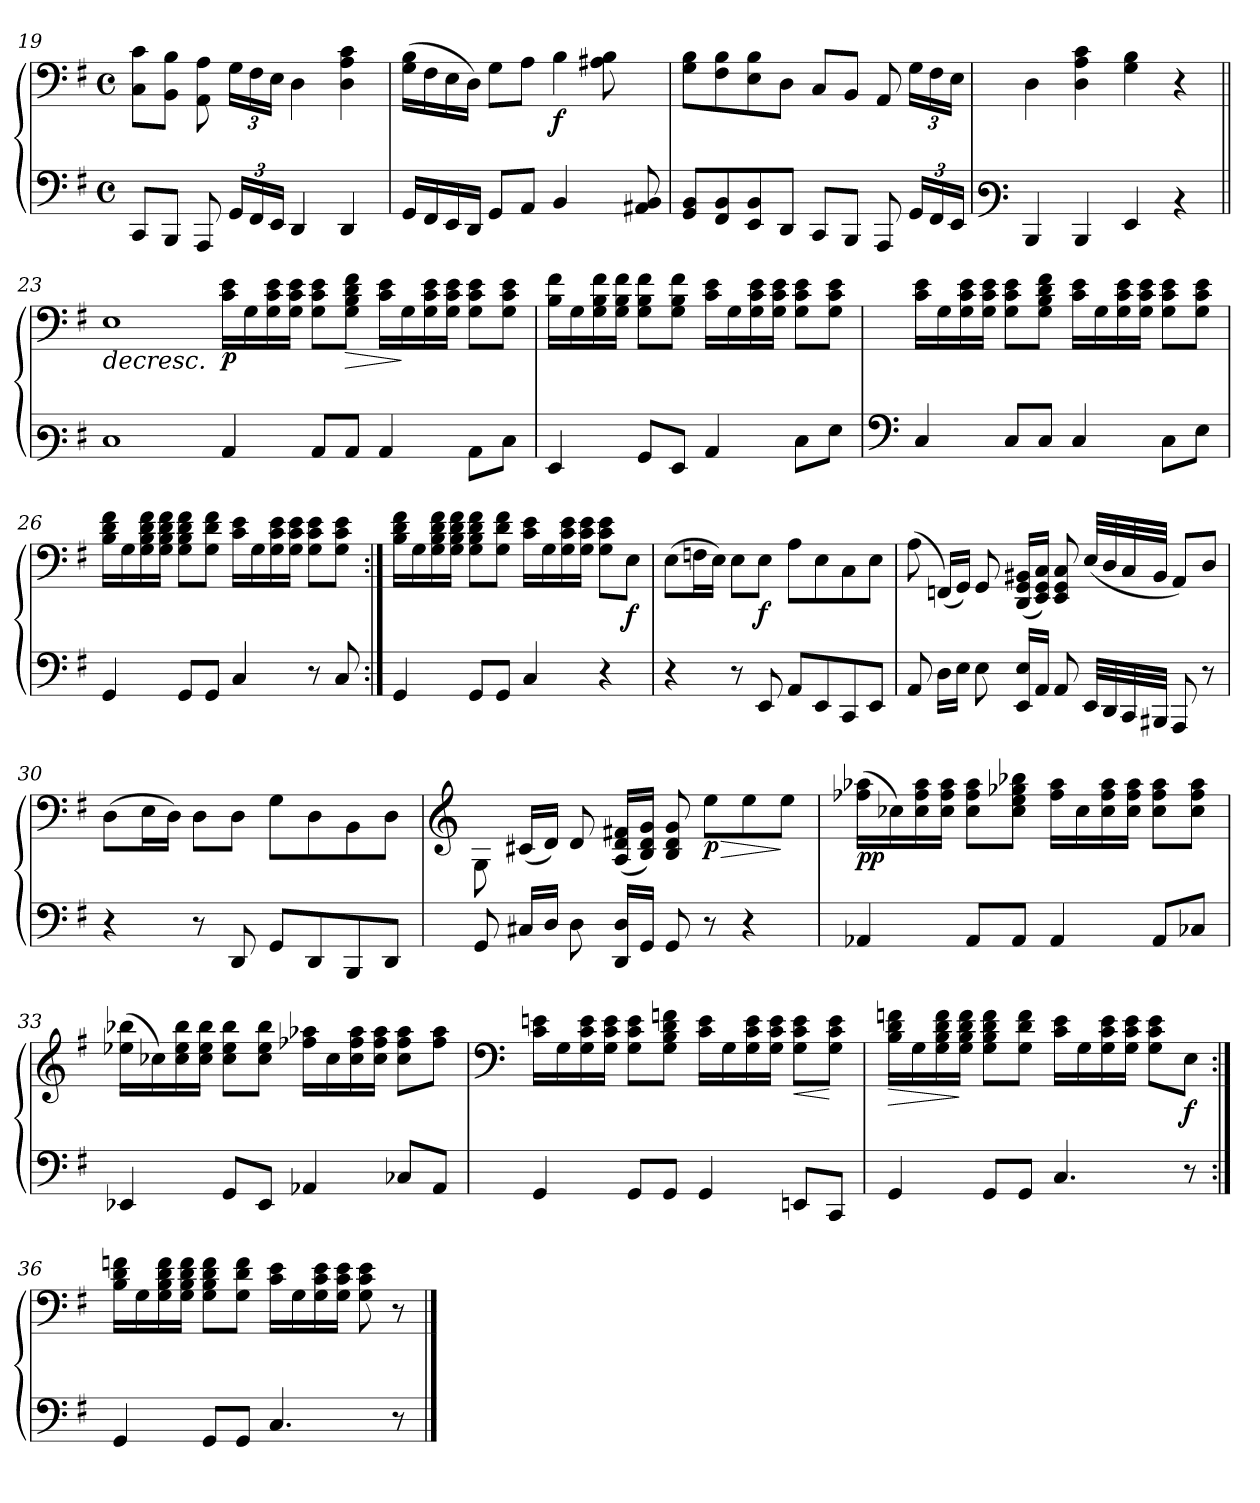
**kern	**kern	**dynam
*part1	*part1	*part1
*staff2	*staff1	*staff1/2
!!LO:PB:g=z
*clefF4	*clefF4	*
*k[f#]	*k[f#]	*
*M4/4	*M4/4	*
*met(c)	*met(c)	*
=19	=19	=19
8CC/L	8C\ 8c\L	.
8BBB/J	8BB\ 8B\J	.
8AAA/	8AA\ 8A\	.
24GG/LL	24G\LL	.
24FF#/	24F#\	.
24EE/JJ	24E\JJ	.
4DD/	4D\	.
4DD/	4D\ 4A\ 4c\	.
=20	=20	=20
*^	*	*
2..ryy	16GG/LL	(>16G\ 16B\LL	.
.	16FF#/	16F#\	.
.	16EE/	16E\	.
.	16DD/JJ	16D\JJ)	.
.	8GG/L	8G\L	.
.	8AA/J	8A\J	.
!	!	!	!LO:DY:b
.	4BB/	4B\	f
.	4ryy	8A#X\ 8B\L	.
8AA#X/ 8BB/L	.	8ryy	.
*v	*v	*	*
=21	=21	=21
8GG/ 8BB/L	8G\ 8B\L	.
8FF#/ 8BB/	8F#\ 8B\	.
8EE/ 8BB/	8E\ 8B\	.
8DD/J	8D\J	.
8CC/L	8C/L	.
8BBB/J	8BB/J	.
8AAA/	8AA/	.
24GG/LL	24G\LL	.
24FF#/	24F#\	.
24EE/JJ	24E\JJ	.
!!LO:LB:g=z
=22	=22	=22
*clefF3	*	*
4DD/	4D\	.
4DD/	4D\ 4A\ 4c\	.
4GG/	4G\ 4B\	.
4rD	4r	.
=23||	=23||	=23||
!	!	!LO:HP:b
1E	1E	>
!	!	!LO:DY:b
4C/	16c\ 16e\LL	p
.	16G\	]
.	16G\ 16c\ 16e\	.
.	16G\ 16c\ 16e\JJ	.
8C/L	8G\ 8c\ 8e\L	.
!	!	!LO:HP:b
8C/J	8G\ 8B\ 8d\ 8f#\J	>
4C/	16c\ 16e\LL	.
.	16G\	]
.	16G\ 16c\ 16e\	.
.	16G\ 16c\ 16e\JJ	.
8C\L	8G\ 8c\ 8e\L	.
8E\J	8G\ 8c\ 8e\J	.
=24	=24	=24
4GG/	16B\ 16f#\LL	.
.	16G\	.
.	16G\ 16B\ 16f#\	.
.	16G\ 16B\ 16f#\JJ	.
8BB/L	8G\ 8B\ 8f#\L	.
8GG/J	8G\ 8B\ 8f#\J	.
4C/	16c\ 16e\LL	.
.	16G\	.
.	16G\ 16c\ 16e\	.
.	16G\ 16c\ 16e\JJ	.
8E\L	8G\ 8c\ 8e\L	.
8G\J	8G\ 8c\ 8e\J	.
!!LO:LB:g=z
=25	=25	=25
*clefF4	*	*
4C/	16c\ 16e\LL	.
.	16G\	.
.	16G\ 16c\ 16e\	.
.	16G\ 16c\ 16e\JJ	.
8C/L	8G\ 8c\ 8e\L	.
8C/J	8G\ 8B\ 8d\ 8f#\J	.
4C/	16c\ 16e\LL	.
.	16G\	.
.	16G\ 16c\ 16e\	.
.	16G\ 16c\ 16e\JJ	.
8C\L	8G\ 8c\ 8e\L	.
8E\J	8G\ 8c\ 8e\J	.
=26	=26	=26
4GG/	16B\ 16d\ 16f#\LL	.
.	16G\	.
.	16G\ 16B\ 16d\ 16f#\	.
.	16G\ 16B\ 16d\ 16f#\JJ	.
8GG/L	8G\ 8B\ 8d\ 8f#\L	.
8GG/J	8G\ 8d\ 8f#\J	.
4C/	16c\ 16e\LL	.
.	16G\	.
.	16G\ 16c\ 16e\	.
.	16G\ 16c\ 16e\JJ	.
8r	8G\ 8c\ 8e\L	.
8C/	8G\ 8c\ 8e\J	.
=27:|!	=27:|!	=27:|!
4GG/	16B\ 16d\ 16f#\LL	.
.	16G\	.
.	16G\ 16B\ 16d\ 16f#\	.
.	16G\ 16B\ 16d\ 16f#\JJ	.
8GG/L	8G\ 8B\ 8d\ 8f#\L	.
8GG/J	8G\ 8d\ 8f#\J	.
4C/	16c\ 16e\LL	.
.	16G\	.
.	16G\ 16c\ 16e\	.
.	16G\ 16c\ 16e\JJ	.
4r	8G\ 8c\ 8e\L	.
!	!	!LO:DY:b
.	8E\J	f
!!LO:PB:g=z
=28	=28	=28
4r	(>8E\L	.
.	16F\L	.
.	16E\JJ)	.
8r	8E\L	.
!	!	!LO:DY:b
8EE/	8E\J	f
8AA/L	8A\L	.
8EE/	8E\	.
8CC/	8C\	.
8EE/J	8E\J	.
=29	=29	=29
8AA/	(<8A\	.
16D\LL	(<16FF/LL)	.
16E\JJ	16GG/JJ)	.
8E\	8GG/	.
16EE/ 16E/LL	(<16DD/ 16GG/ 16BB#X/LL	.
16AA/JJ	16EE/ 16GG/ 16C/JJ)	.
8AA/	8EE/ 8GG/ 8C/	.
32EE/LLL	(<32E/LLL	.
32DD/	32D/	.
32CC/	32C/	.
32BBB#/JJJ	32BB#/JJJ	.
8AAA/	8AA/L)	.
8r	8D/J	.
=30	=30	=30
4r	(>8D\L	.
.	16E\L	.
.	16D\JJ)	.
8r	8D\L	.
8DD/	8D\J	.
8GG/L	8G\L	.
8DD/	8D\	.
8BBB/	8BB\	.
8DD/J	8D\J	.
!!LO:LB:g=z
=31	=31	=31
*	*clefG2	*
8GG/	8G\	.
16C#X/LL	(<16c#X/LL	.
16D/JJ	16d/JJ)	.
8D\	8d/	.
16DD/ 16D/LL	(<16A/ 16d/ 16f#X/LL	.
16GG/JJ	16B/ 16d/ 16g/JJ)	.
8GG/	8B/ 8d/ 8g/	.
!	!	!LO:HP:b
!	!	!LO:DY:n=1:b
8r	8ee\L	> p
4r	8ee\	.
.	8ee\J	]
=32	=32	=32
!	!	!LO:DY:b
4AA-X/	(>16ff-X\ 16aa-\LL	pp
.	16cc-X\)	.
.	16cc-\ 16ff-\ 16aa-\	.
.	16cc-\ 16ff-\ 16aa-\JJ	.
8AA-/L	8cc-\ 8ff-\ 8aa-\L	.
8AA-/J	8cc-\ 8ee\ 8gg-X\ 8bb-X\J	.
4AA-/	16ff-\ 16aa-\LL	.
.	16cc-\	.
.	16cc-\ 16ff-\ 16aa-\	.
.	16cc-\ 16ff-\ 16aa-\JJ	.
8AA-/L	8cc-\ 8ff-\ 8aa-\L	.
8C-/J	8cc-\ 8ff-\ 8aa-\J	.
=33	=33	=33
4EE-X/	(>16ee-\ 16bb-X\LL	.
.	16cc-X\)	.
.	16cc-\ 16ee-\ 16bb-\	.
.	16cc-\ 16ee-\ 16bb-\JJ	.
8GG/L	8cc-\ 8ee-\ 8bb-\L	.
8EE-/J	8cc-\ 8ee-\ 8bb-\J	.
4AA-X/	16ff-X\ 16aa-\LL	.
.	16cc-\	.
.	16cc-\ 16ff-\ 16aa-\	.
.	16cc-\ 16ff-\ 16aa-\JJ	.
8C-/L	8cc-\ 8ff-\ 8aa-\L	.
8AA-/J	8ff-\ 8aa-\J	.
!!LO:LB:g=z
=34	=34	=34
*	*clefF4	*
4GG/	16c\ 16en\LL	.
.	16G\	.
.	16G\ 16c\ 16e\	.
.	16G\ 16c\ 16e\JJ	.
8GG/L	8G\ 8c\ 8e\L	.
8GG/J	8G\ 8B\ 8d\ 8f\J	.
4GG/	16c\ 16e\LL	.
.	16G\	.
.	16G\ 16c\ 16e\	.
.	16G\ 16c\ 16e\JJ	.
!	!	!LO:HP:b
8EEn/L	8G\ 8c\ 8e\L	<
8CC/J	8G\ 8c\ 8e\J	[
=35	=35	=35
!	!	!LO:HP:b
4GG/	16B\ 16d\ 16f\LL	>
.	16G\	.
.	16G\ 16B\ 16d\ 16f\	.
.	16G\ 16B\ 16d\ 16f\JJ	]
8GG/L	8G\ 8B\ 8d\ 8f\L	.
8GG/J	8G\ 8d\ 8f\J	.
4.C/	16c\ 16e\LL	.
.	16G\	.
.	16G\ 16c\ 16e\	.
.	16G\ 16c\ 16e\JJ	.
.	8G\ 8c\ 8e\L	.
!	!	!LO:DY:b
8r	8E\J	f
=36:|!	=36:|!	=36:|!
4GG/	16B\ 16d\ 16f\LL	.
.	16G\	.
.	16G\ 16B\ 16d\ 16f\	.
.	16G\ 16B\ 16d\ 16f\JJ	.
8GG/L	8G\ 8B\ 8d\ 8f\L	.
8GG/J	8G\ 8d\ 8f\J	.
4.C/	16c\ 16e\LL	.
.	16G\	.
.	16G\ 16c\ 16e\	.
.	16G\ 16c\ 16e\JJ	.
.	8G\ 8c\ 8e\	.
8r	8r	.
==	==	==
*-	*-	*-
